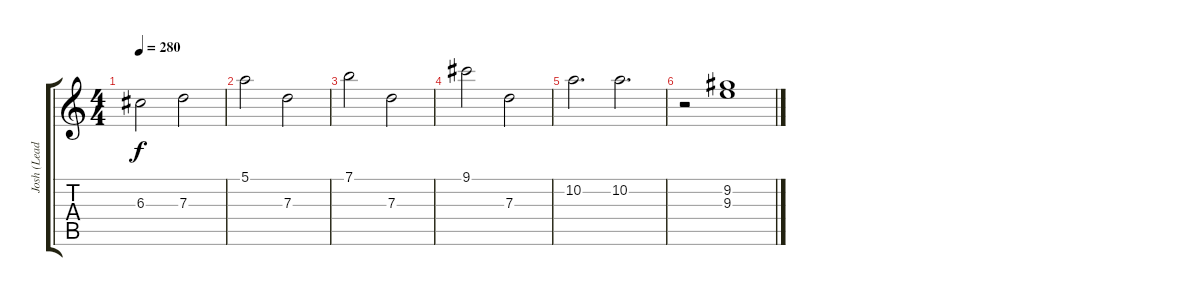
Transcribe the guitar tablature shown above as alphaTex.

\track ("Josh (Lead)" "Josh (Lead") {instrument distortionguitar}
\staff {score tabs}
\tuning (E4 B3 G3 D3 A2 E2) {hide}
\ts (4 4)
\tempo 280
\clef g2
\ks c
6.3.2{dy f} 7.3.2 |
5.1.2 7.3.2 |
7.1.2 7.3.2 |
9.1.2 7.3.2 |
10.2.2{d} 10.2.2{d} |
r.2 (9.2 9.3).1
